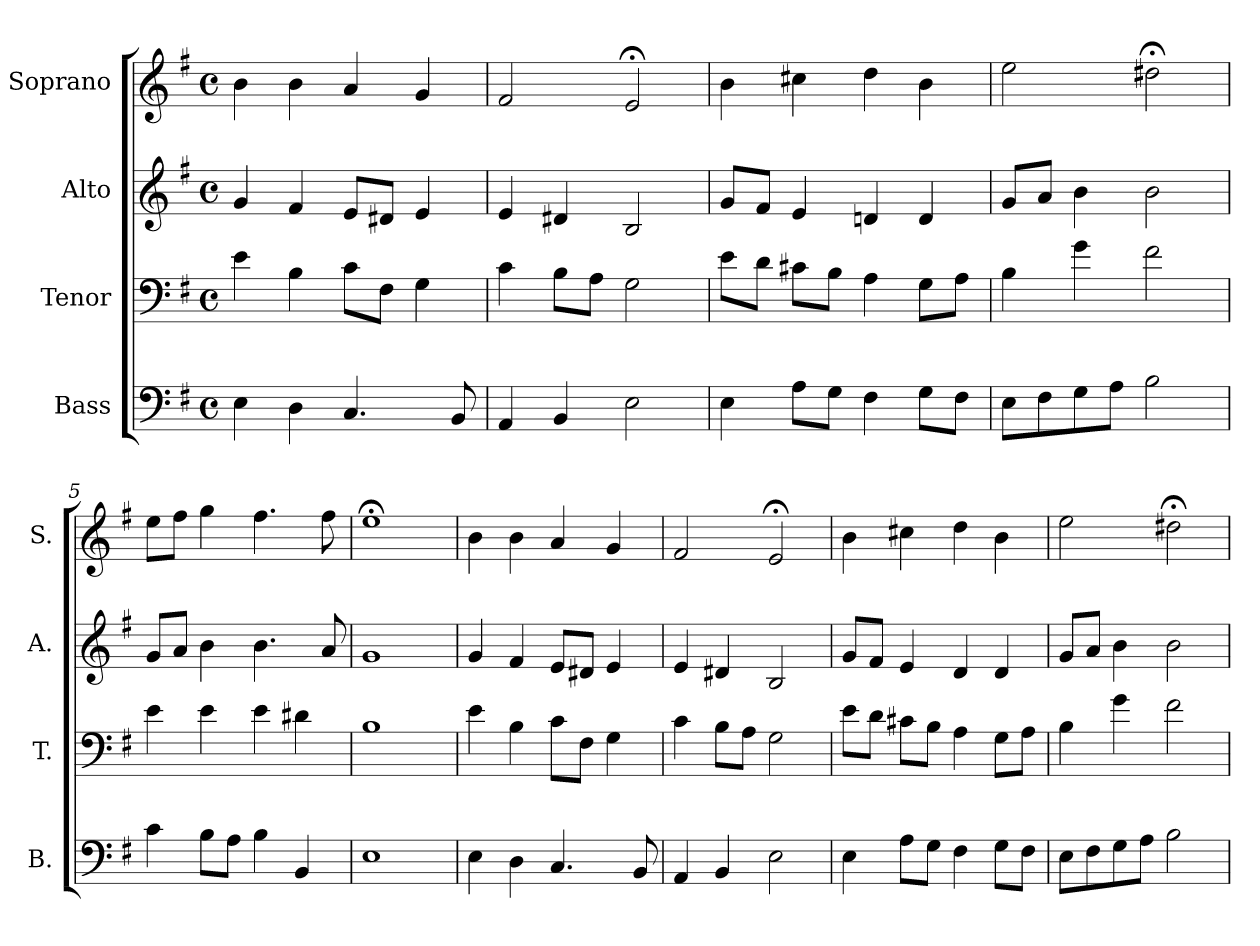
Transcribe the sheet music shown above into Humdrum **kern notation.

**kern	**kern	**kern	**kern
*part4	*part3	*part2	*part1
*staff4	*staff3	*staff2	*staff1
*I"Bass	*I"Tenor	*I"Alto	*I"Soprano
*I'B.	*I'T.	*I'A.	*I'S.
*clefF4	*clefF4	*clefG2	*clefG2
*k[f#]	*k[f#]	*k[f#]	*k[f#]
*e:	*e:	*e:	*e:
*M4/4	*M4/4	*M4/4	*M4/4
*met(c)	*met(c)	*met(c)	*met(c)
=1	=1	=1	=1
4E\	4e\	4g/	4b\
4D\	4B\	4f#/	4b\
4.C/	8c\L	8e/L	4a/
.	8F#\J	8d#X/J	.
.	4G\	4e/	4g/
8BB/	.	.	.
=2	=2	=2	=2
4AA/	4c\	4e/	2f#/
4BB/	8B\L	4d#X/	.
.	8A\J	.	.
2E\	2G\	2B/	2e;</
=3	=3	=3	=3
4E\	8e\L	8g/L	4b\
.	8d\J	8f#/J	.
8A\L	8c#X\L	4e/	4cc#X\
8G\J	8B\J	.	.
4F#\	4A\	4dn/	4dd\
8G\L	8G\L	4d/	4b\
8F#\J	8A\J	.	.
=4	=4	=4	=4
8E\L	4B\	8g/L	2ee\
8F#\	.	8a/J	.
8G\	4g\	4b\	.
8A\J	.	.	.
2B\	2f#\	2b\	2dd#X;<\
=5	=5	=5	=5
4c\	4e\	8g/L	8ee\L
.	.	8a/J	8ff#\J
8B\L	4e\	4b\	4gg\
8A\J	.	.	.
4B\	4e\	4.b\	4.ff#\
4BB/	4d#X\	.	.
.	.	8a/	8ff#\
=6	=6	=6	=6
1E	1B	1g	1ee;<
!!LO:LB:g=z
=7	=7	=7	=7
4E\	4e\	4g/	4b\
4D\	4B\	4f#/	4b\
4.C/	8c\L	8e/L	4a/
.	8F#\J	8d#X/J	.
.	4G\	4e/	4g/
8BB/	.	.	.
=8	=8	=8	=8
4AA/	4c\	4e/	2f#/
4BB/	8B\L	4d#X/	.
.	8A\J	.	.
2E\	2G\	2B/	2e;</
=9	=9	=9	=9
4E\	8e\L	8g/L	4b\
.	8d\J	8f#/J	.
8A\L	8c#X\L	4e/	4cc#X\
8G\J	8B\J	.	.
4F#\	4A\	4d/	4dd\
8G\L	8G\L	4d/	4b\
8F#\J	8A\J	.	.
=10	=10	=10	=10
8E\L	4B\	8g/L	2ee\
8F#\	.	8a/J	.
8G\	4g\	4b\	.
8A\J	.	.	.
2B\	2f#\	2b\	2dd#X;<\
=	=	=	=
*-	*-	*-	*-
